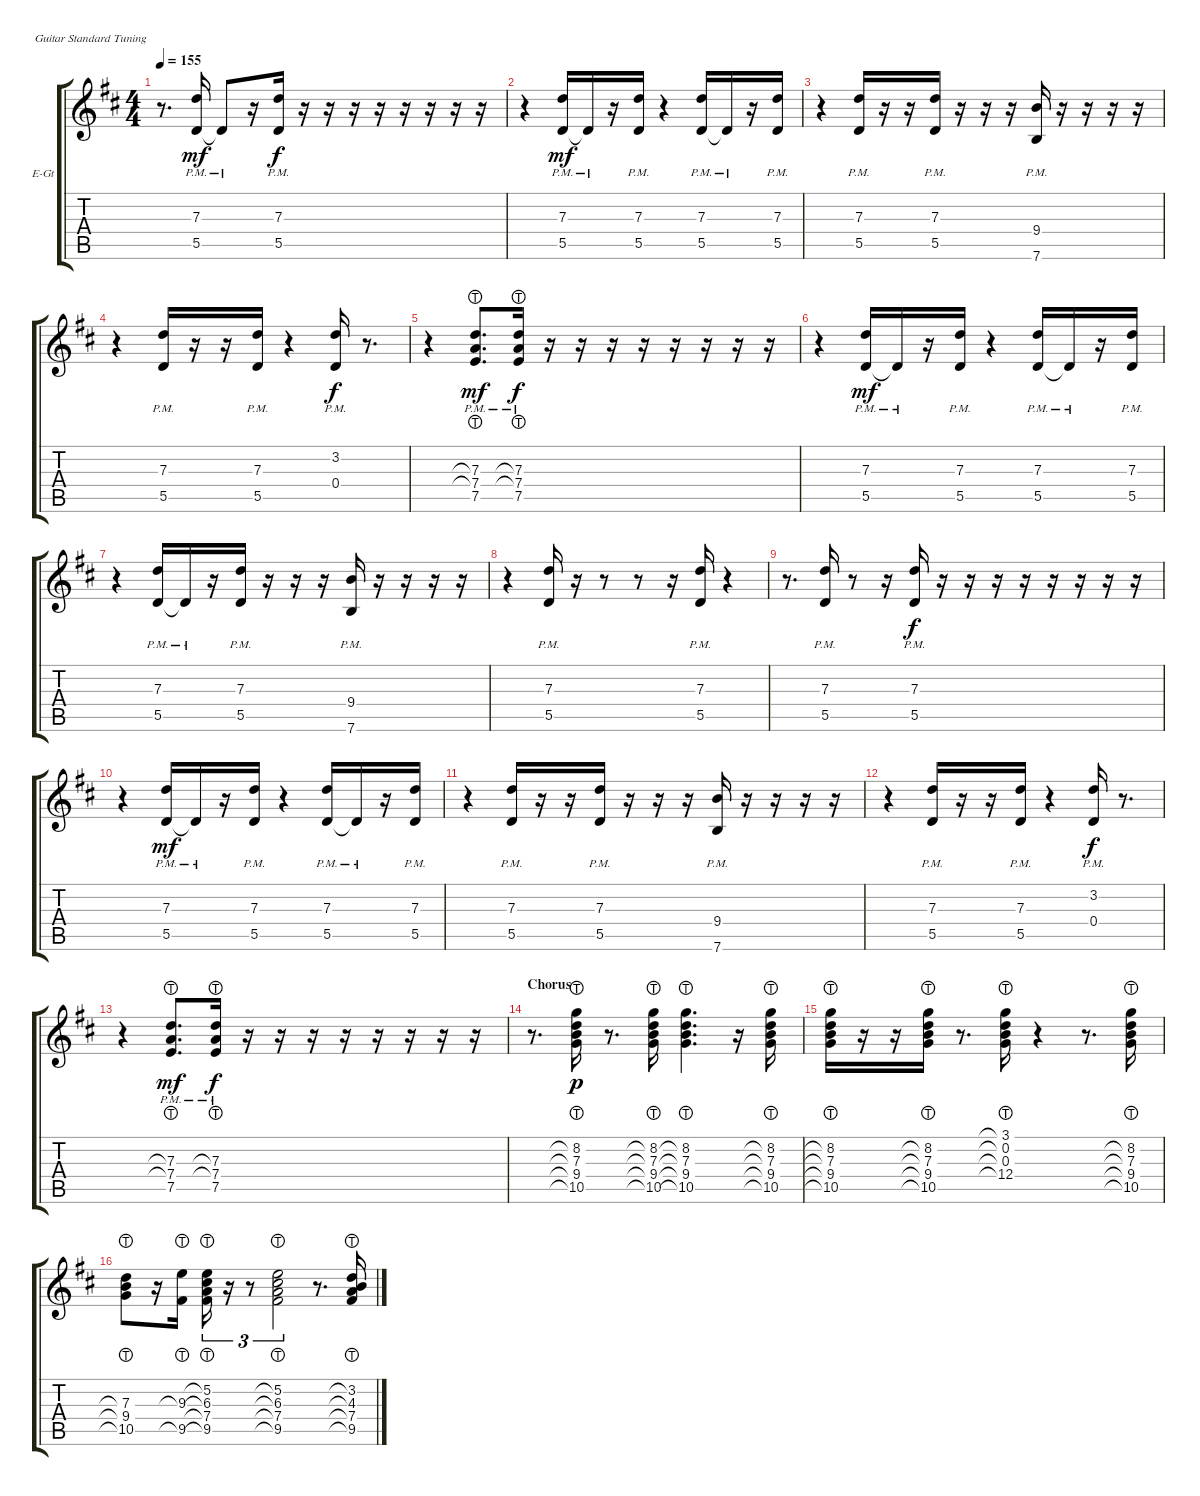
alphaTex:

\bracketExtendMode groupsimilarinstruments
\firstSystemTrackNameOrientation horizontal
\otherSystemsTrackNameOrientation horizontal
\track ("LGuitar" "E-Gt") {instrument electricguitarclean}
\staff {score tabs}
\tuning (E4 B3 G3 D3 A2 E2)
\ts (4 4)
\tempo 155
\clef g2
\ks d
r.8{d dy mf} (7.3{pm} 5.5{pm}).16 5.5{pm t}.8 r.16 (7.3{pm} 5.5{pm}).16{dy f} r.16 r.16 r.16 r.16 r.16 r.16 r.16 r.16 |
r.4 (7.3{pm} 5.5{pm}).16{dy mf} 5.5{pm t}.16 r.16 (7.3{pm} 5.5{pm}).16 r.4 (7.3{pm} 5.5{pm}).16 5.5{pm t}.16 r.16 (7.3{pm} 5.5{pm}).16 |
r.4 (7.3{pm} 5.5{pm}).16 r.16 r.16 (7.3{pm} 5.5{pm}).16 r.16 r.16 r.16 (9.4{pm} 7.6{pm}).16 r.16 r.16 r.16 r.16 |
r.4 (7.3{pm} 5.5{pm}).16 r.16 r.16 (7.3{pm} 5.5{pm}).16 r.4 (0.4{pm} 3.2{pm}).16{dy f} r.8{d} |
r.4 (7.3{lht pm} 7.5{pm} 7.4{lht}).8{d dy mf} (7.3{lht pm} 7.5{pm} 7.4{lht}).16{dy f} r.16 r.16 r.16 r.16 r.16 r.16 r.16 r.16 |
r.4 (7.3{pm} 5.5{pm}).16{dy mf} 5.5{pm t}.16 r.16 (7.3{pm} 5.5{pm}).16 r.4 (7.3{pm} 5.5{pm}).16 5.5{pm t}.16 r.16 (7.3{pm} 5.5{pm}).16 |
r.4 (7.3{pm} 5.5{pm}).16 5.5{pm t}.16 r.16 (7.3{pm} 5.5{pm}).16 r.16 r.16 r.16 (9.4{pm} 7.6{pm}).16 r.16 r.16 r.16 r.16 |
r.4 (7.3{pm} 5.5{pm}).16 r.16 r.8 r.8 r.16 (7.3{pm} 5.5{pm}).16 r.4 |
r.8{d} (7.3{pm} 5.5{pm}).16 r.8 r.16 (7.3{pm} 5.5{pm}).16{dy f} r.16 r.16 r.16 r.16 r.16 r.16 r.16 r.16 |
r.4 (7.3{pm} 5.5{pm}).16{dy mf} 5.5{pm t}.16 r.16 (7.3{pm} 5.5{pm}).16 r.4 (7.3{pm} 5.5{pm}).16 5.5{pm t}.16 r.16 (7.3{pm} 5.5{pm}).16 |
r.4 (7.3{pm} 5.5{pm}).16 r.16 r.16 (7.3{pm} 5.5{pm}).16 r.16 r.16 r.16 (9.4{pm} 7.6{pm}).16 r.16 r.16 r.16 r.16 |
r.4 (7.3{pm} 5.5{pm}).16 r.16 r.16 (7.3{pm} 5.5{pm}).16 r.4 (0.4{pm} 3.2{pm}).16{dy f} r.8{d} |
r.4 (7.3{lht pm} 7.5{pm} 7.4{lht}).8{d dy mf} (7.3{lht pm} 7.5{pm} 7.4{lht}).16{dy f} r.16 r.16 r.16 r.16 r.16 r.16 r.16 r.16 |
\section ("" "Chorus")
r.8{d} (10.5{lht} 9.4{lht} 7.3{lht} 8.2{lht}).16{dy p} r.8{d} (10.5{lht} 9.4{lht} 7.3{lht} 8.2{lht}).16 (10.5{lht} 9.4{lht} 7.3{lht} 8.2{lht}).4{d} r.16 (10.5{lht} 9.4{lht} 7.3{lht} 8.2{lht}).16 |
(10.5{lht} 9.4{lht} 7.3{lht} 8.2{lht}).16 r.16 r.16 (7.3{lht} 8.2{lht} 9.4{lht} 10.5{lht}).16 r.8{d} (0.3{lht} 0.2{lht} 12.4{lht} 3.1{lht}).16 r.4 r.8{d} (7.3{lht} 9.4{lht} 10.5{lht} 8.2{lht}).16 |
(10.5{lht} 9.4{lht} 7.3{lht}).8 r.16 (9.5{lht} 9.3{lht}).16 (9.5{lht} 6.3{lht} 7.4{lht} 5.2{lht}).16{tu (3 2)} r.16{tu (3 2)} r.8{tu (3 2)} (9.5{lht} 7.4{lht} 6.3{lht} 5.2{lht}).2{tu (3 2)} r.8{d} (9.5{lht} 7.4{lht} 4.3{lht} 3.2{lht}).16
